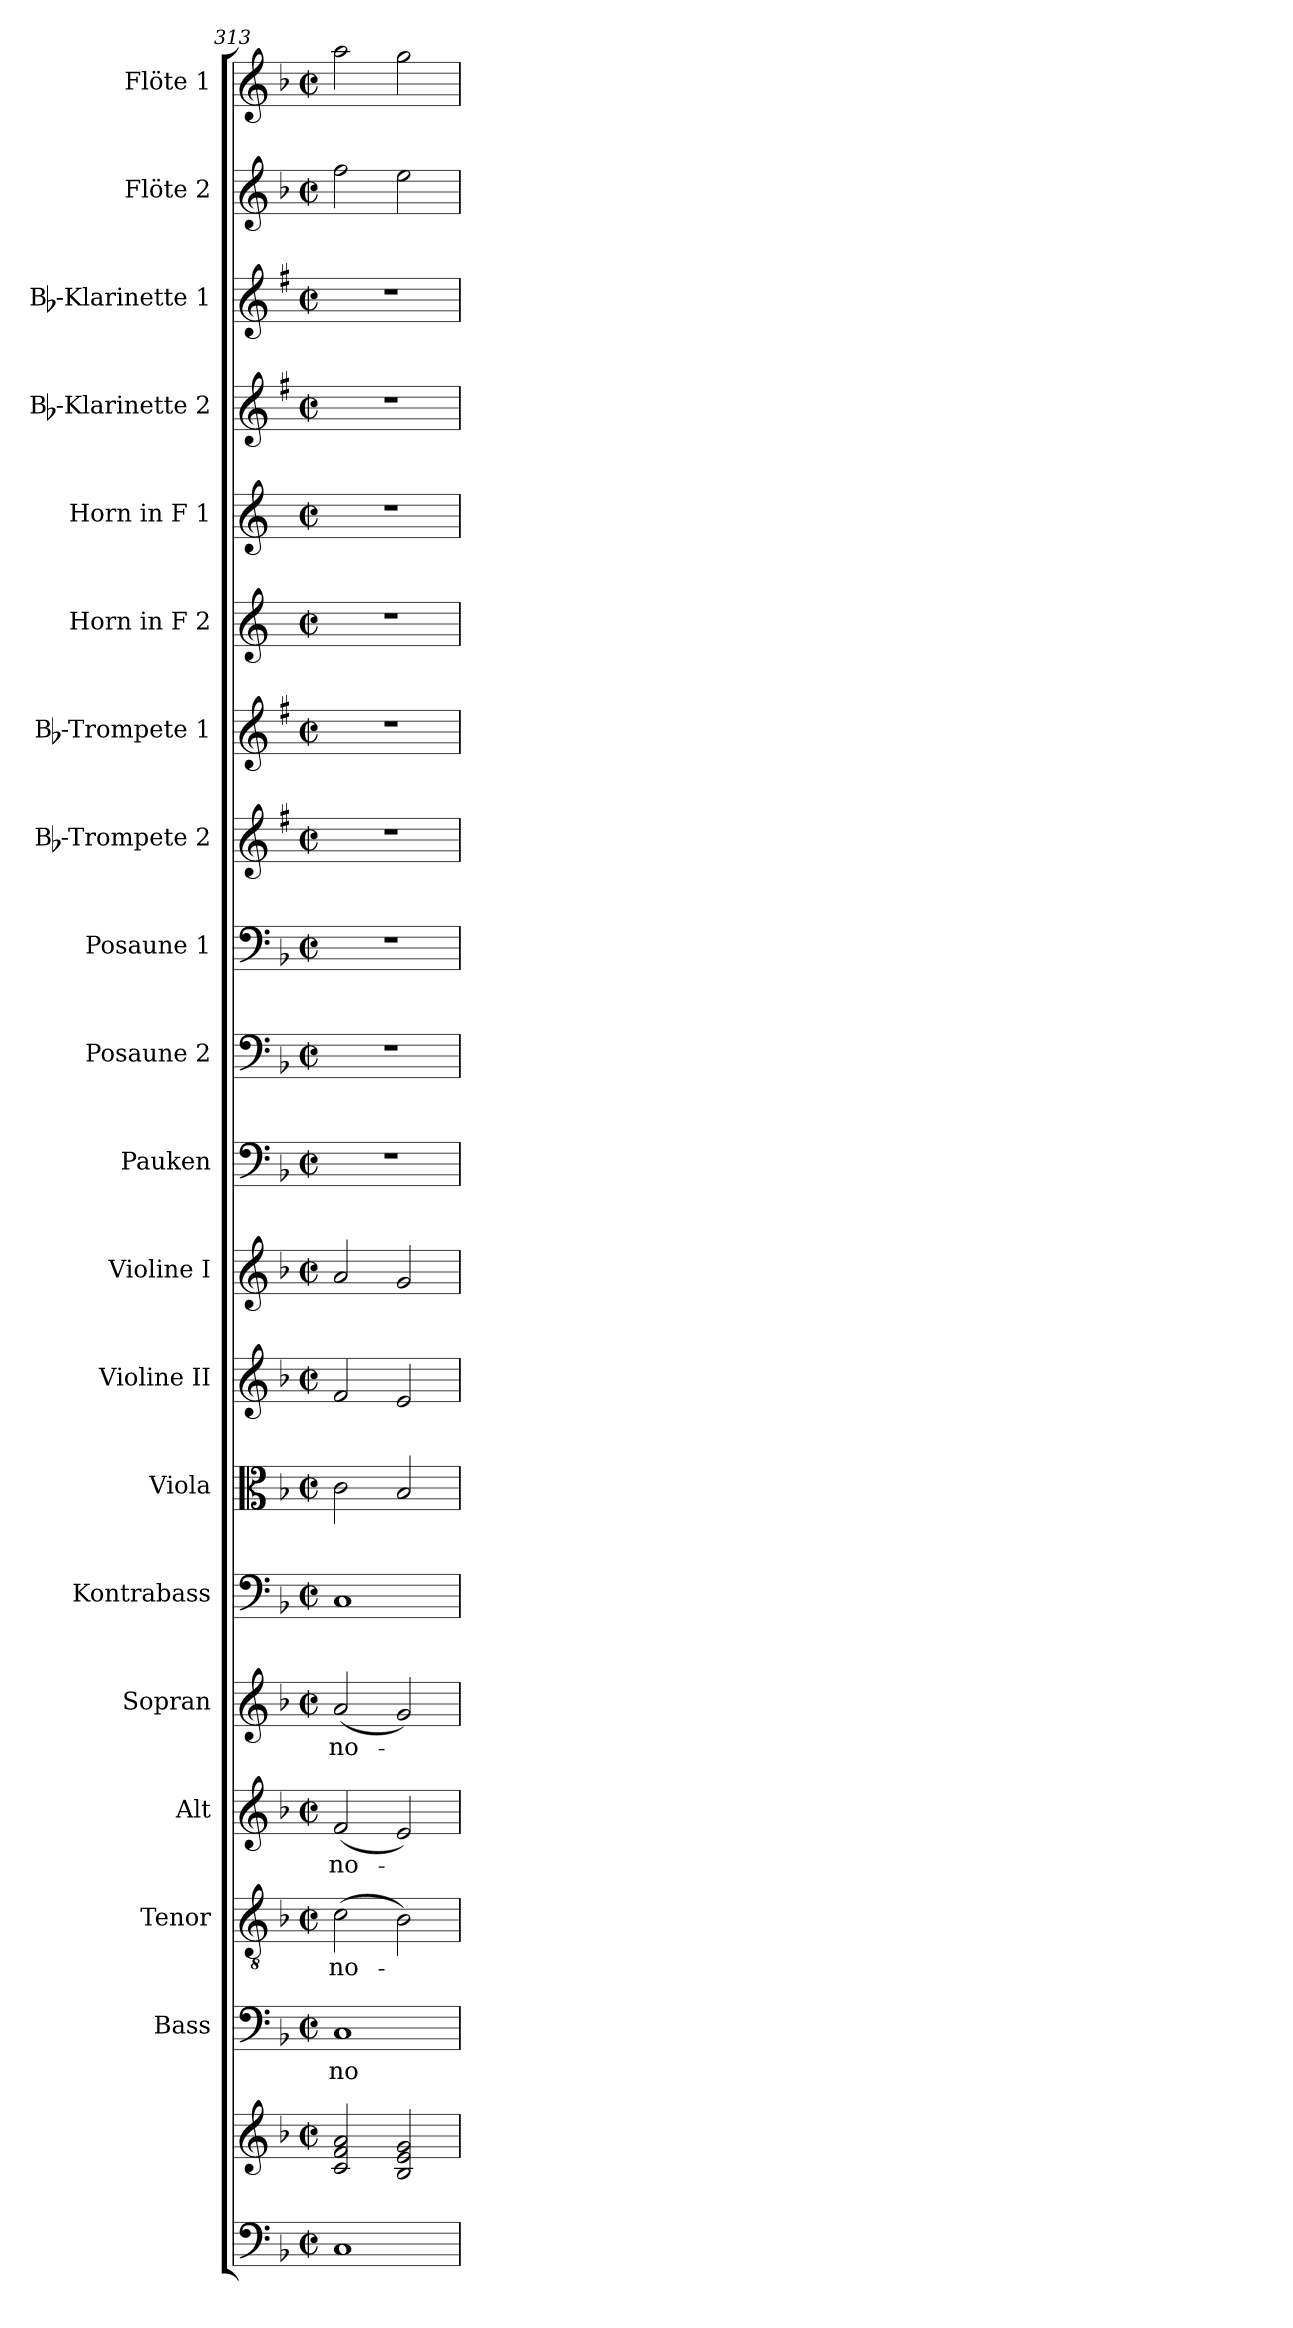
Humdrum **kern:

**kern	**kern	**kern	**text	**kern	**text	**kern	**text	**kern	**text	**kern	**kern	**kern	**kern	**kern	**kern	**kern	**kern	**kern	**kern	**kern	**kern	**kern	**kern	**kern
*part20	*part20	*part19	*part19	*part18	*part18	*part17	*part17	*part16	*part16	*part15	*part14	*part13	*part12	*part11	*part10	*part9	*part8	*part7	*part6	*part5	*part4	*part3	*part2	*part1
*staff21	*staff20	*staff19	*staff19	*staff18	*staff18	*staff17	*staff17	*staff16	*staff16	*staff15	*staff14	*staff13	*staff12	*staff11	*staff10	*staff9	*staff8	*staff7	*staff6	*staff5	*staff4	*staff3	*staff2	*staff1
*	*	*I"Bass	*	*I"Tenor	*	*I"Alt	*	*I"Sopran	*	*I"Kontrabass	*I"Viola	*I"Violine II	*I"Violine I	*I"Pauken	*I"Posaune 2	*I"Posaune 1	*I"Bb-Trompete 2	*I"Bb-Trompete 1	*I"Horn in F 2	*I"Horn in F 1	*I"Bb-Klarinette 2	*I"Bb-Klarinette 1	*I"Flöte 2	*I"Flöte 1
*	*	*I'B.	*	*I'T.	*	*I'A.	*	*I'S.	*	*I'Kb.	*I'Vla.	*I'Vl. II	*I'Vl. I	*I'Pk.	*I'Pos. 2	*I'Pos. 1	*I'Bb Trp. 2	*I'Bb Trp. 1	*	*	*I'Bb Kl. 2	*I'Bb Kl. 1	*I'Fl. 2	*I'Fl. 1
*clefF4	*clefG2	*clefF4	*	*clefGv2	*	*clefG2	*	*clefG2	*	*clefF4	*clefC3	*clefG2	*clefG2	*clefF4	*clefF4	*clefF4	*clefG2	*clefG2	*clefG2	*clefG2	*clefG2	*clefG2	*clefG2	*clefG2
*	*	*	*	*	*	*	*	*	*	*ITrd7c12	*	*	*	*	*	*	*ITrd1c2	*ITrd1c2	*ITrd4c7	*ITrd4c7	*ITrd1c2	*ITrd1c2	*	*
*k[b-]	*k[b-]	*k[b-]	*	*k[b-]	*	*k[b-]	*	*k[b-]	*	*k[b-]	*k[b-]	*k[b-]	*k[b-]	*k[b-]	*k[b-]	*k[b-]	*k[b-]	*k[b-]	*k[b-]	*k[b-]	*k[b-]	*k[b-]	*k[b-]	*k[b-]
*F:	*F:	*F:	*	*F:	*	*F:	*	*F:	*	*F:	*F:	*F:	*F:	*F:	*F:	*F:	*F:	*F:	*F:	*F:	*F:	*F:	*F:	*F:
*M2/2	*M2/2	*M2/2	*	*M2/2	*	*M2/2	*	*M2/2	*	*M2/2	*M2/2	*M2/2	*M2/2	*M2/2	*M2/2	*M2/2	*M2/2	*M2/2	*M2/2	*M2/2	*M2/2	*M2/2	*M2/2	*M2/2
*met(c|)	*met(c|)	*met(c|)	*	*met(c|)	*	*met(c|)	*	*met(c|)	*	*met(c|)	*met(c|)	*met(c|)	*met(c|)	*met(c|)	*met(c|)	*met(c|)	*met(c|)	*met(c|)	*met(c|)	*met(c|)	*met(c|)	*met(c|)	*met(c|)	*met(c|)
=313	=313	=313	=313	=313	=313	=313	=313	=313	=313	=313	=313	=313	=313	=313	=313	=313	=313	=313	=313	=313	=313	=313	=313	=313
!	!	!	!LO:LY:b	!	!LO:LY:b	!	!LO:LY:b	!	!LO:LY:b	!	!	!	!	!	!	!	!	!	!	!	!	!	!	!
1C	2c/ 2f/ 2a/	1C	no-	(>2c\	no-	(<2f/	no-	(<2a/	no-	1CC	2c\	2f/	2a/	1r	1r	1r	1r	1r	1r	1r	1r	1r	2ff\	2aa\
.	2B-/ 2e/ 2g/	.	.	2B-\)	.	2e/)	.	2g/)	.	.	2B-/	2e/	2g/	.	.	.	.	.	.	.	.	.	2ee\	2gg\
=	=	=	=	=	=	=	=	=	=	=	=	=	=	=	=	=	=	=	=	=	=	=	=	=
*-	*-	*-	*-	*-	*-	*-	*-	*-	*-	*-	*-	*-	*-	*-	*-	*-	*-	*-	*-	*-	*-	*-	*-	*-
